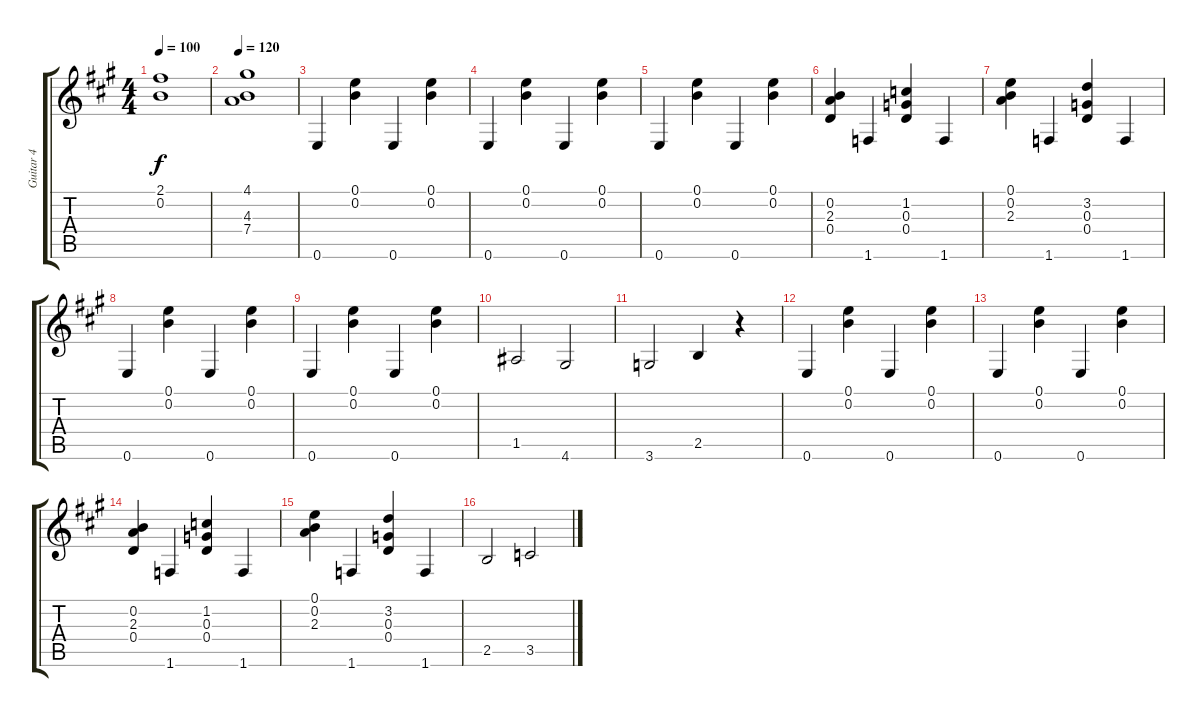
\track ("Guitar 4" "Guitar 4") {instrument acousticguitarnylon}
\staff {score tabs}
\tuning (E4 B3 G3 D3 A2 E2) {hide}
\ts (4 4)
\tempo 100
\clef g2
\ks a
(2.1 0.2).1{dy f} |
\tempo 120
(4.1 4.3 7.4).1 |
0.6.4 (0.1 0.2).4 0.6.4 (0.1 0.2).4 |
0.6.4 (0.1 0.2).4 0.6.4 (0.1 0.2).4 |
0.6.4 (0.1 0.2).4 0.6.4 (0.1 0.2).4 |
(0.2 2.3 0.4).4 1.6.4 (1.2 0.3 0.4).4 1.6.4 |
(0.1 0.2 2.3).4 1.6.4 (3.2 0.3 0.4).4 1.6.4 |
0.6.4 (0.1 0.2).4 0.6.4 (0.1 0.2).4 |
0.6.4 (0.1 0.2).4 0.6.4 (0.1 0.2).4 |
1.5.2 4.6.2 |
3.6.2 2.5.4 r.4 |
0.6.4 (0.1 0.2).4 0.6.4 (0.1 0.2).4 |
0.6.4 (0.1 0.2).4 0.6.4 (0.1 0.2).4 |
(0.2 2.3 0.4).4 1.6.4 (1.2 0.3 0.4).4 1.6.4 |
(0.1 0.2 2.3).4 1.6.4 (3.2 0.3 0.4).4 1.6.4 |
2.5.2 3.5.2
